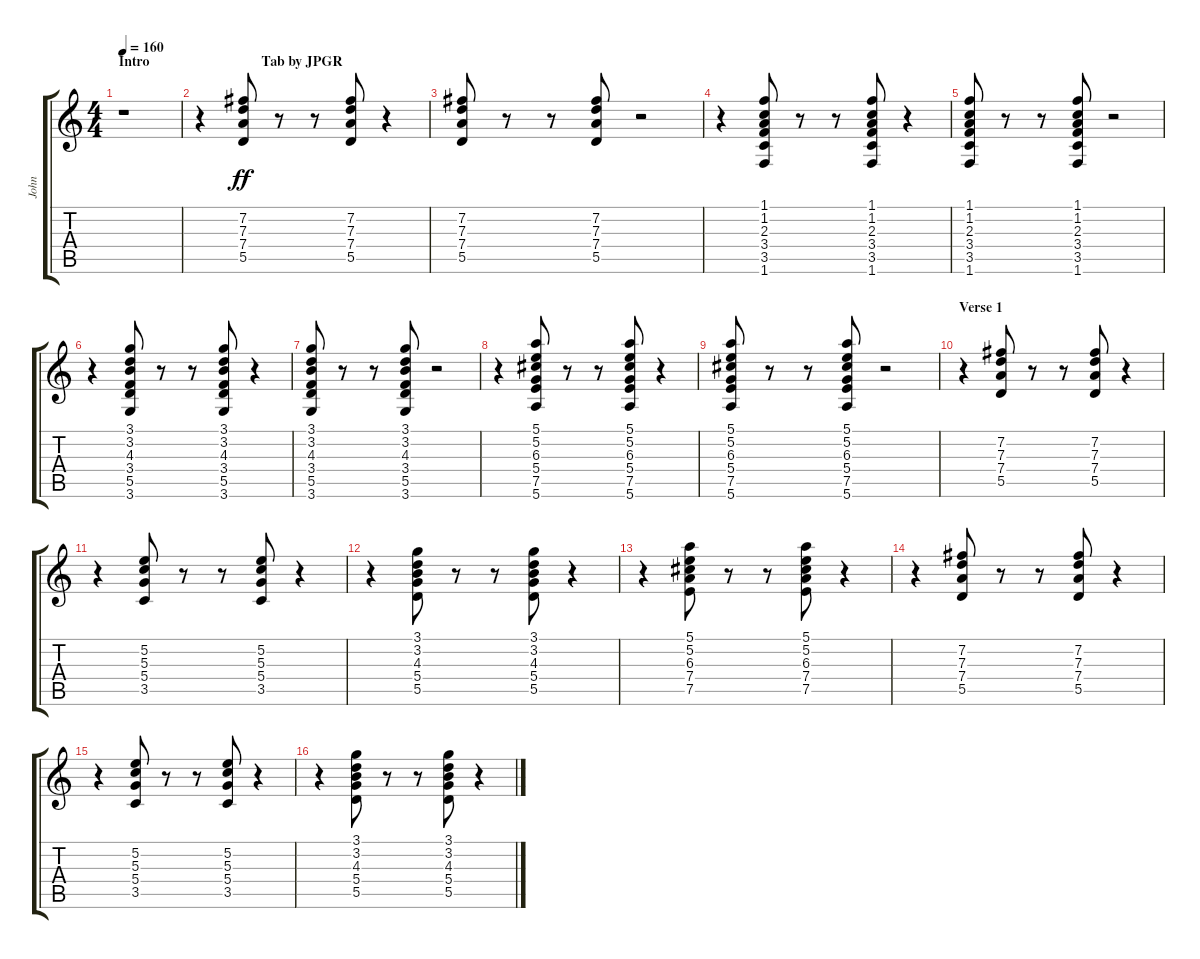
\track ("John" "John") {instrument electricguitarclean}
\staff {score tabs}
\tuning (E4 B3 G3 D3 A2 E2) {hide}
\ts (4 4)
\section ("" "Intro                                Tab by JPGR")
\tempo 160
\clef g2
\ks c
r.1{dy ff instrument electricguitarclean} |
r.4 (7.2 7.3 7.4 5.5).8 r.8 r.8 (7.2 7.3 7.4 5.5).8 r.4 |
(7.2 7.3 7.4 5.5).8 r.8 r.8 (7.2 7.3 7.4 5.5).8 r.2 |
r.4 (1.1 1.2 2.3 3.4 3.5 1.6).8 r.8 r.8 (1.1 1.2 2.3 3.4 3.5 1.6).8 r.4 |
(1.1 1.2 2.3 3.4 3.5 1.6).8 r.8 r.8 (1.1 1.2 2.3 3.4 3.5 1.6).8 r.2 |
r.4 (3.1 3.2 4.3 3.4 5.5 3.6).8 r.8 r.8 (3.1 3.2 4.3 3.4 5.5 3.6).8 r.4 |
(3.1 3.2 4.3 3.4 5.5 3.6).8 r.8 r.8 (3.1 3.2 4.3 3.4 5.5 3.6).8 r.2 |
r.4 (5.1 5.2 6.3 5.4 7.5 5.6).8 r.8 r.8 (5.1 5.2 6.3 5.4 7.5 5.6).8 r.4 |
(5.1 5.2 6.3 5.4 7.5 5.6).8 r.8 r.8 (5.1 5.2 6.3 5.4 7.5 5.6).8 r.2 |
\section ("" "Verse 1")
r.4 (7.2 7.3 7.4 5.5).8 r.8 r.8 (7.2 7.3 7.4 5.5).8 r.4 |
r.4 (5.2 5.3 5.4 3.5).8 r.8 r.8 (5.2 5.3 5.4 3.5).8 r.4 |
r.4 (3.1 3.2 4.3 5.4 5.5).8 r.8 r.8 (3.1 3.2 4.3 5.4 5.5).8 r.4 |
r.4 (5.1 5.2 6.3 7.4 7.5).8 r.8 r.8 (5.1 5.2 6.3 7.4 7.5).8 r.4 |
r.4 (7.2 7.3 7.4 5.5).8 r.8 r.8 (7.2 7.3 7.4 5.5).8 r.4 |
r.4 (5.2 5.3 5.4 3.5).8 r.8 r.8 (5.2 5.3 5.4 3.5).8 r.4 |
r.4 (3.1 3.2 4.3 5.4 5.5).8 r.8 r.8 (3.1 3.2 4.3 5.4 5.5).8 r.4
